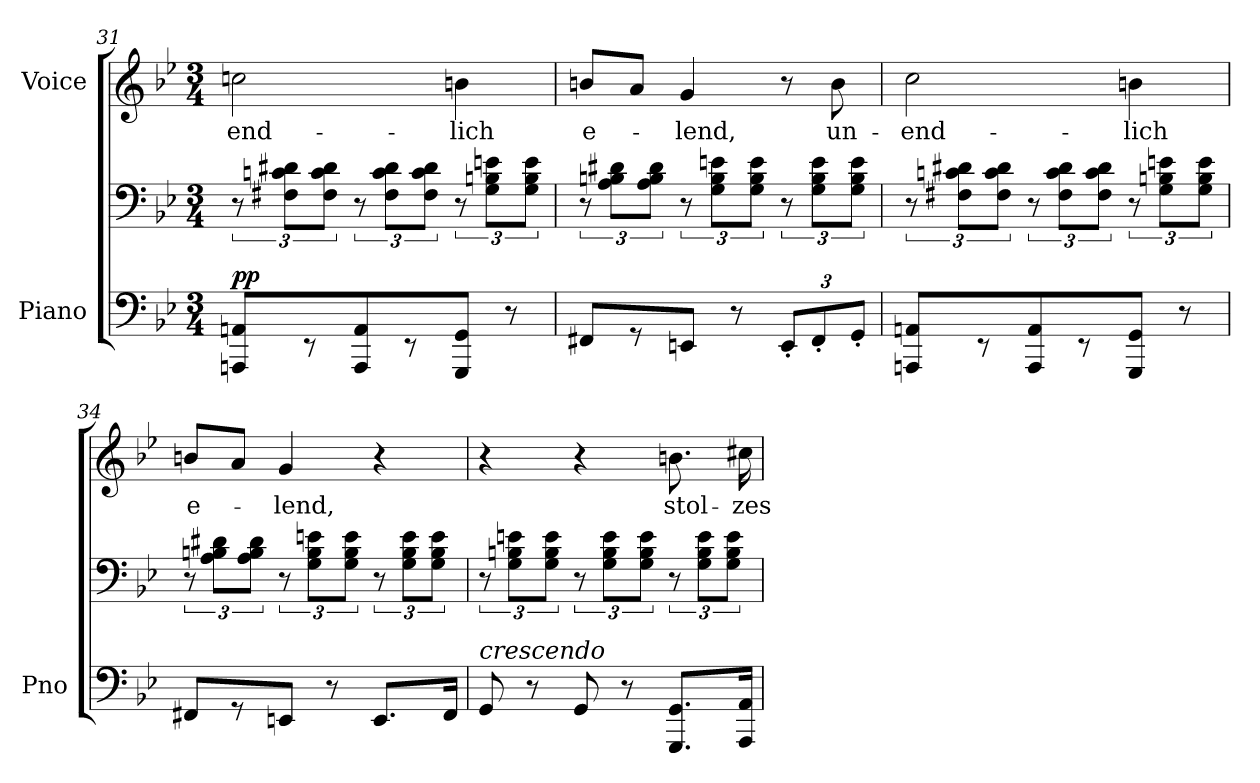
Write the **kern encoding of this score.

**kern	**kern	**dynam	**kern	**text
*part2	*part2	*part2	*part1	*part1
*staff3	*staff2	*staff2/3	*staff1	*staff1
*I"Piano	*	*	*I"Voice	*
*I'Pno	*	*	*	*
*clefF4	*clefF4	*	*clefG2	*
*k[b-e-]	*k[b-e-]	*	*k[b-e-]	*
*g:	*g:	*	*g:	*
*M3/4	*M3/4	*	*M3/4	*
=31	=31	=31	=31	=31
!	!	!LO:DY:a=2	!	!LO:LY:b
8AAAn/ 8AAn/L	12r	pp	2ccn\	-end-
.	12F#X\ 12cn\ 12d#X\L	.	.	.
8r	.	.	.	.
.	12F#\ 12c\ 12d#\J	.	.	.
8AAA/ 8AA/	12r	.	.	.
.	12F#\ 12c\ 12d#\L	.	.	.
8r	.	.	.	.
.	12F#\ 12c\ 12d#\J	.	.	.
!	!	!	!	!LO:LY:b
8GGG/ 8GG/J	12r	.	4bn\	-lich
.	12G\ 12Bn\ 12en\L	.	.	.
8r	.	.	.	.
.	12G\ 12B\ 12e\J	.	.	.
=32	=32	=32	=32	=32
!	!	!	!	!LO:LY:b
8FF#X/L	12r	.	8bn/L	e-
.	12A\ 12Bn\ 12d#X\L	.	.	.
8r	.	.	8a/J	.
.	12A\ 12B\ 12d#\J	.	.	.
!	!	!	!	!LO:LY:b
8EEn/J	12r	.	4g/	lend,
.	12G\ 12B\ 12en\L	.	.	.
8r	.	.	.	.
.	12G\ 12B\ 12e\J	.	.	.
12EE'/L	12r	.	8r	.
12FF#'/	12G\ 12B\ 12e\L	.	.	.
!	!	!	!	!LO:LY:b
.	.	.	8b\	un-
12GG'/J	12G\ 12B\ 12e\J	.	.	.
!!LO:LB:g=z
=33	=33	=33	=33	=33
!	!	!	!	!LO:LY:b
8AAAn/ 8AAn/L	12r	.	2cc\	-end-
.	12F#X\ 12cn\ 12d#X\L	.	.	.
8r	.	.	.	.
.	12F#\ 12c\ 12d#\J	.	.	.
8AAA/ 8AA/	12r	.	.	.
.	12F#\ 12c\ 12d#\L	.	.	.
8r	.	.	.	.
.	12F#\ 12c\ 12d#\J	.	.	.
!	!	!	!	!LO:LY:b
8GGG/ 8GG/J	12r	.	4bn\	-lich
.	12G\ 12Bn\ 12en\L	.	.	.
8r	.	.	.	.
.	12G\ 12B\ 12e\J	.	.	.
!!LO:PB:g=z
=34	=34	=34	=34	=34
!	!	!	!	!LO:LY:b
8FF#X/L	12r	.	8bn/L	e-
.	12A\ 12Bn\ 12d#X\L	.	.	.
8r	.	.	8a/J	.
.	12A\ 12B\ 12d#\J	.	.	.
!	!	!	!	!LO:LY:b
8EEn/J	12r	.	4g/	lend,
.	12G\ 12B\ 12en\L	.	.	.
8r	.	.	.	.
.	12G\ 12B\ 12e\J	.	.	.
8.EE/L	12r	.	4r	.
.	12G\ 12B\ 12e\L	.	.	.
.	12G\ 12B\ 12e\J	.	.	.
16FF#/Jk	.	.	.	.
=35	=35	=35	=35	=35
!LO:TX:a:i:t=crescendo	!	!	!	!
8GG/	12r	.	4r	.
.	12G\ 12Bn\ 12en\L	.	.	.
8r	.	.	.	.
.	12G\ 12B\ 12e\J	.	.	.
8GG/	12r	.	4r	.
.	12G\ 12B\ 12e\L	.	.	.
8r	.	.	.	.
.	12G\ 12B\ 12e\J	.	.	.
!	!	!	!	!LO:LY:b
8.GGG/ 8.GG/L	12r	.	8.bn\	stol-
.	12G\ 12B\ 12e\L	.	.	.
.	12G\ 12B\ 12e\J	.	.	.
!	!	!	!	!LO:LY:b
16AAA/ 16AA/Jk	.	.	16cc#X\	-zes
=	=	=	=	=
*-	*-	*-	*-	*-
